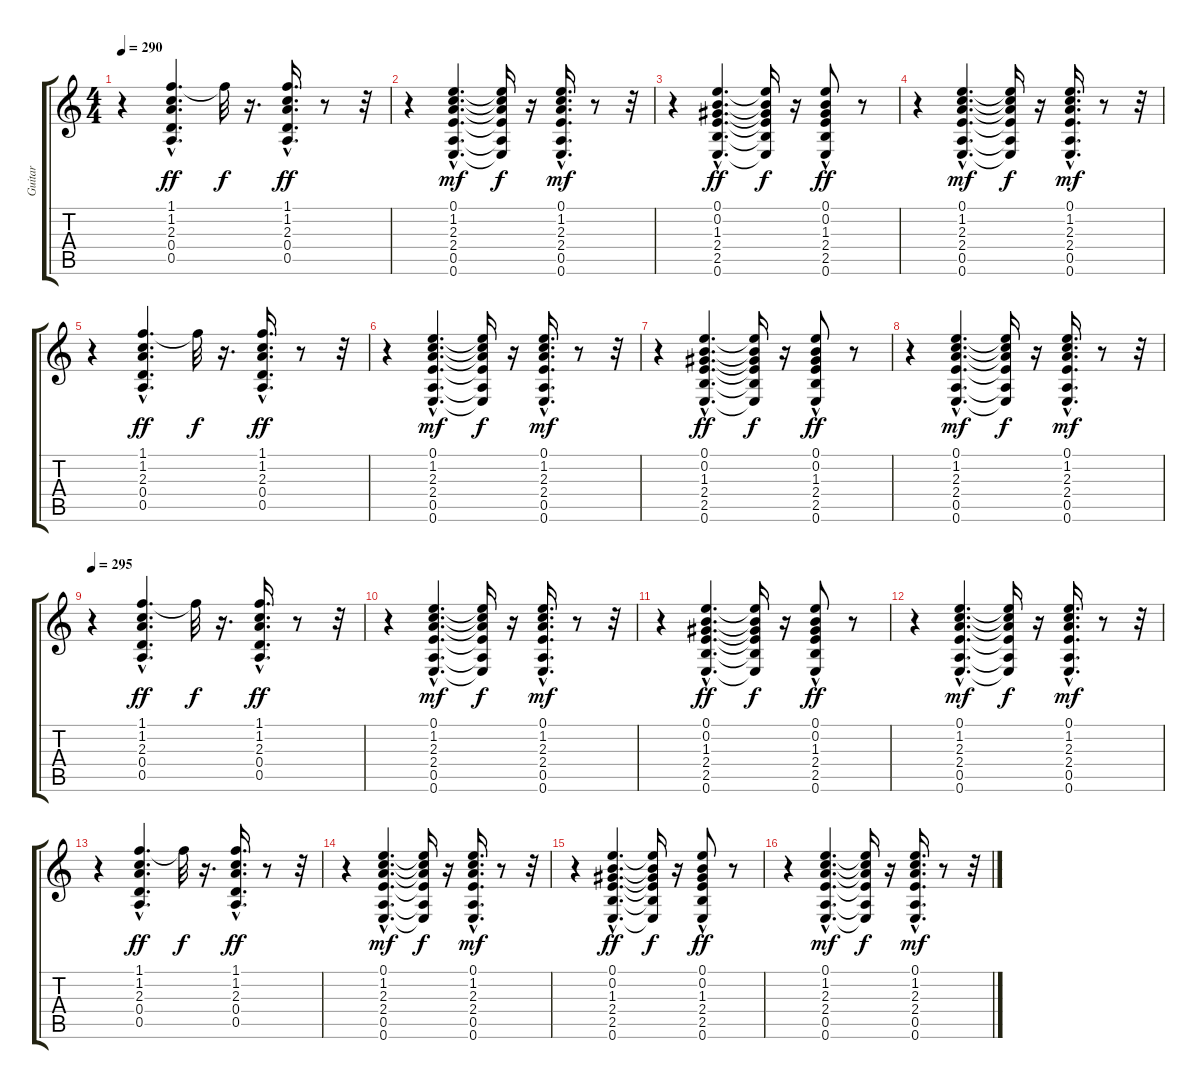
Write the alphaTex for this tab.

\track ("Guitar" "Guitar") {instrument acousticguitarnylon}
\staff {score tabs}
\tuning (E4 B3 G3 D3 A2 E2) {hide}
\ts (4 4)
\tempo 290
\clef g2
\ks c
r.4{dy mf} (1.1{hac} 1.2{hac} 2.3{hac} 0.4{hac} 0.5{hac}).4{d dy ff} 1.1{t}.32{dy f} r.16{d} (1.1 1.2 2.3 0.4{hac} 0.5{hac}).16{d dy ff} r.8 r.32 |
r.4 (0.1{hac} 1.2{hac} 2.3{hac} 2.4{hac} 0.5{hac} 0.6{hac}).4{d dy mf} (0.1{t} 1.2{t} 2.3{t} 2.4{t} 0.5{t} 0.6{t}).16{dy f} r.16 (0.1{hac} 1.2 2.3 2.4{hac} 0.5{hac} 0.6{hac}).16{d dy mf} r.8 r.32 |
r.4 (0.1{hac} 0.2{hac} 1.3{hac} 2.4{hac} 2.5{hac} 0.6{hac}).4{d dy ff} (0.1{t} 0.2{t} 1.3{t} 2.4{t} 2.5{t} 0.6{t}).16{dy f} r.16 (0.1{hac} 0.2 1.3 2.4{hac} 2.5 0.6{hac}).8{dy ff} r.8 |
r.4 (0.1{hac} 1.2{hac} 2.3{hac} 2.4{hac} 0.5{hac} 0.6{hac}).4{d dy mf} (0.1{t} 1.2{t} 2.3{t} 2.4{t} 0.5{t} 0.6{t}).16{dy f} r.16 (0.1{hac} 1.2 2.3 2.4{hac} 0.5{hac} 0.6{hac}).16{d dy mf} r.8 r.32 |
r.4 (1.1{hac} 1.2{hac} 2.3{hac} 0.4{hac} 0.5{hac}).4{d dy ff} 1.1{t}.32{dy f} r.16{d} (1.1 1.2 2.3 0.4{hac} 0.5{hac}).16{d dy ff} r.8 r.32 |
r.4 (0.1{hac} 1.2{hac} 2.3{hac} 2.4{hac} 0.5{hac} 0.6{hac}).4{d dy mf} (0.1{t} 1.2{t} 2.3{t} 2.4{t} 0.5{t} 0.6{t}).16{dy f} r.16 (0.1{hac} 1.2 2.3 2.4{hac} 0.5{hac} 0.6{hac}).16{d dy mf} r.8 r.32 |
r.4 (0.1{hac} 0.2{hac} 1.3{hac} 2.4{hac} 2.5{hac} 0.6{hac}).4{d dy ff} (0.1{t} 0.2{t} 1.3{t} 2.4{t} 2.5{t} 0.6{t}).16{dy f} r.16 (0.1{hac} 0.2 1.3 2.4{hac} 2.5 0.6{hac}).8{dy ff} r.8 |
r.4 (0.1{hac} 1.2{hac} 2.3{hac} 2.4{hac} 0.5{hac} 0.6{hac}).4{d dy mf} (0.1{t} 1.2{t} 2.3{t} 2.4{t} 0.5{t} 0.6{t}).16{dy f} r.16 (0.1{hac} 1.2 2.3 2.4{hac} 0.5{hac} 0.6{hac}).16{d dy mf} r.8 r.32 |
\tempo 295
r.4 (1.1{hac} 1.2{hac} 2.3{hac} 0.4{hac} 0.5{hac}).4{d dy ff} 1.1{t}.32{dy f} r.16{d} (1.1 1.2 2.3 0.4{hac} 0.5{hac}).16{d dy ff} r.8 r.32 |
r.4 (0.1{hac} 1.2{hac} 2.3{hac} 2.4{hac} 0.5{hac} 0.6{hac}).4{d dy mf} (0.1{t} 1.2{t} 2.3{t} 2.4{t} 0.5{t} 0.6{t}).16{dy f} r.16 (0.1{hac} 1.2 2.3 2.4{hac} 0.5{hac} 0.6{hac}).16{d dy mf} r.8 r.32 |
r.4 (0.1{hac} 0.2{hac} 1.3{hac} 2.4{hac} 2.5{hac} 0.6{hac}).4{d dy ff} (0.1{t} 0.2{t} 1.3{t} 2.4{t} 2.5{t} 0.6{t}).16{dy f} r.16 (0.1{hac} 0.2 1.3 2.4{hac} 2.5 0.6{hac}).8{dy ff} r.8 |
r.4 (0.1{hac} 1.2{hac} 2.3{hac} 2.4{hac} 0.5{hac} 0.6{hac}).4{d dy mf} (0.1{t} 1.2{t} 2.3{t} 2.4{t} 0.5{t} 0.6{t}).16{dy f} r.16 (0.1{hac} 1.2 2.3 2.4{hac} 0.5{hac} 0.6{hac}).16{d dy mf} r.8 r.32 |
r.4 (1.1{hac} 1.2{hac} 2.3{hac} 0.4{hac} 0.5{hac}).4{d dy ff} 1.1{t}.32{dy f} r.16{d} (1.1 1.2 2.3 0.4{hac} 0.5{hac}).16{d dy ff} r.8 r.32 |
r.4 (0.1{hac} 1.2{hac} 2.3{hac} 2.4{hac} 0.5{hac} 0.6{hac}).4{d dy mf} (0.1{t} 1.2{t} 2.3{t} 2.4{t} 0.5{t} 0.6{t}).16{dy f} r.16 (0.1{hac} 1.2 2.3 2.4{hac} 0.5{hac} 0.6{hac}).16{d dy mf} r.8 r.32 |
r.4 (0.1{hac} 0.2{hac} 1.3{hac} 2.4{hac} 2.5{hac} 0.6{hac}).4{d dy ff} (0.1{t} 0.2{t} 1.3{t} 2.4{t} 2.5{t} 0.6{t}).16{dy f} r.16 (0.1{hac} 0.2 1.3 2.4{hac} 2.5 0.6{hac}).8{dy ff} r.8 |
r.4 (0.1{hac} 1.2{hac} 2.3{hac} 2.4{hac} 0.5{hac} 0.6{hac}).4{d dy mf} (0.1{t} 1.2{t} 2.3{t} 2.4{t} 0.5{t} 0.6{t}).16{dy f} r.16 (0.1{hac} 1.2 2.3 2.4{hac} 0.5{hac} 0.6{hac}).16{d dy mf} r.8 r.32
